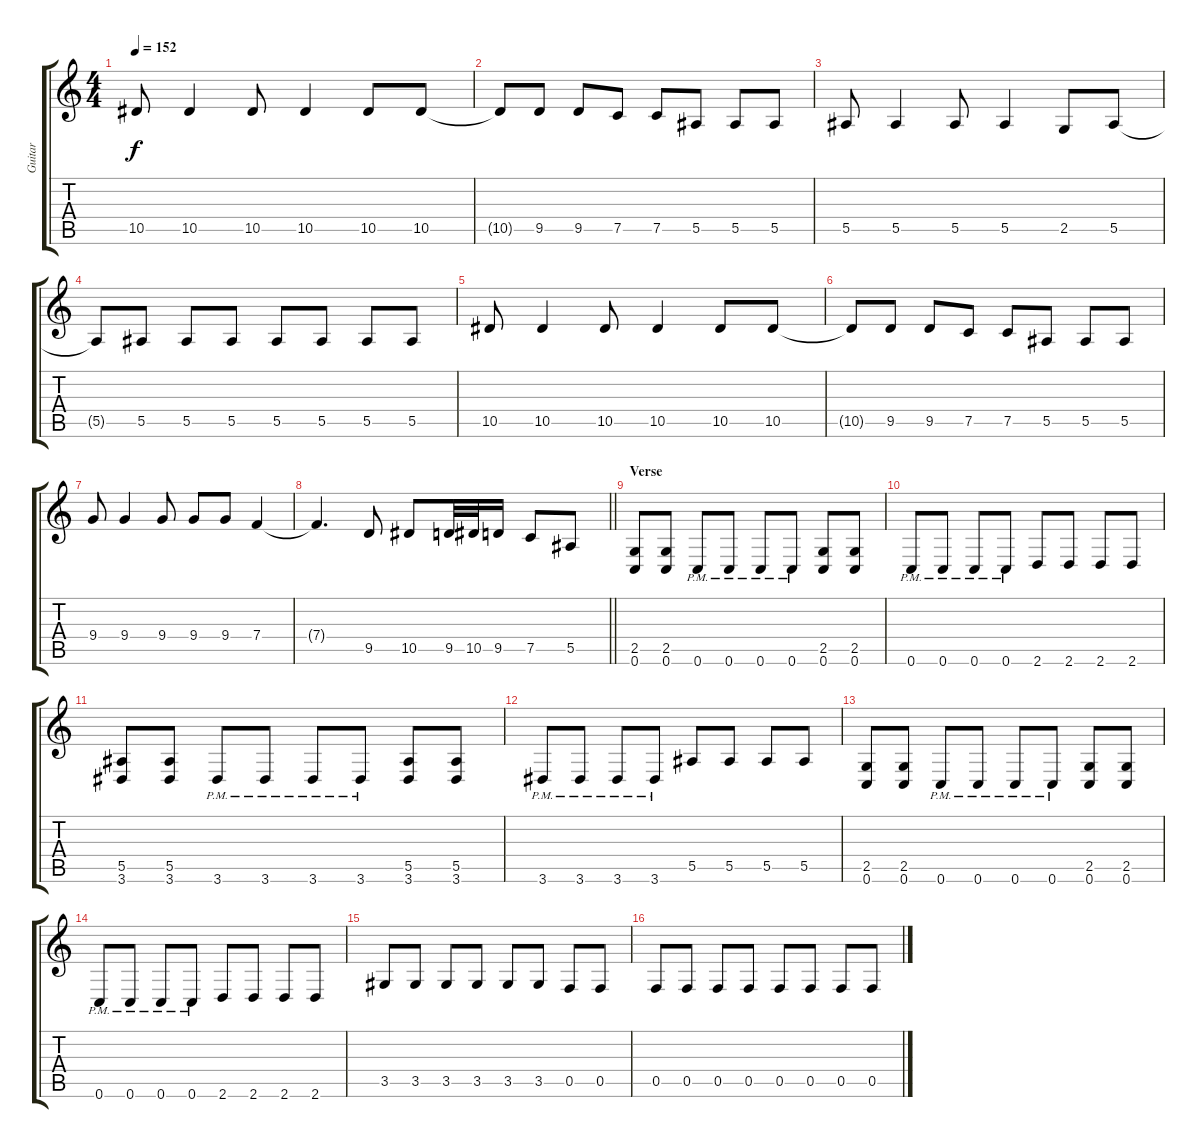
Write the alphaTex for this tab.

\track ("Guitar" "Guitar") {instrument overdrivenguitar}
\staff {score tabs}
\tuning (C4 G3 Eb3 Bb2 F2 C2) {hide}
\ts (4 4)
\tempo 152
\clef g2
\ks c
10.5.8{dy f} 10.5.4 10.5.8 10.5.4 10.5.8 10.5.8 |
10.5{t}.8 9.5.8 9.5.8 7.5.8 7.5.8 5.5.8 5.5.8 5.5.8 |
5.5.8 5.5.4 5.5.8 5.5.4 2.5.8 5.5.8 |
5.5{t}.8 5.5.8 5.5.8 5.5.8 5.5.8 5.5.8 5.5.8 5.5.8 |
10.5.8 10.5.4 10.5.8 10.5.4 10.5.8 10.5.8 |
10.5{t}.8 9.5.8 9.5.8 7.5.8 7.5.8 5.5.8 5.5.8 5.5.8 |
9.4.8 9.4.4 9.4.8 9.4.8 9.4.8 7.4.4 |
\barLineRight lightlight
7.4{t}.4{d} 9.5.8 10.5.8 9.5.32 10.5.32 9.5.16 7.5.8 5.5.8 |
\section ("" "Verse")
(2.5 0.6).8 (2.5 0.6).8 0.6{pm}.8 0.6{pm}.8 0.6{pm}.8 0.6{pm}.8 (2.5 0.6).8 (2.5 0.6).8 |
0.6{pm}.8 0.6{pm}.8 0.6{pm}.8 0.6{pm}.8 2.6.8 2.6.8 2.6.8 2.6.8 |
(5.5 3.6).8 (5.5 3.6).8 3.6{pm}.8 3.6{pm}.8 3.6{pm}.8 3.6{pm}.8 (5.5 3.6).8 (5.5 3.6).8 |
3.6{pm}.8 3.6{pm}.8 3.6{pm}.8 3.6{pm}.8 5.5.8 5.5.8 5.5.8 5.5.8 |
(2.5 0.6).8 (2.5 0.6).8 0.6{pm}.8 0.6{pm}.8 0.6{pm}.8 0.6{pm}.8 (2.5 0.6).8 (2.5 0.6).8 |
0.6{pm}.8 0.6{pm}.8 0.6{pm}.8 0.6{pm}.8 2.6.8 2.6.8 2.6.8 2.6.8 |
3.5.8 3.5.8 3.5.8 3.5.8 3.5.8 3.5.8 0.5.8 0.5.8 |
0.5.8 0.5.8 0.5.8 0.5.8 0.5.8 0.5.8 0.5.8 0.5.8
